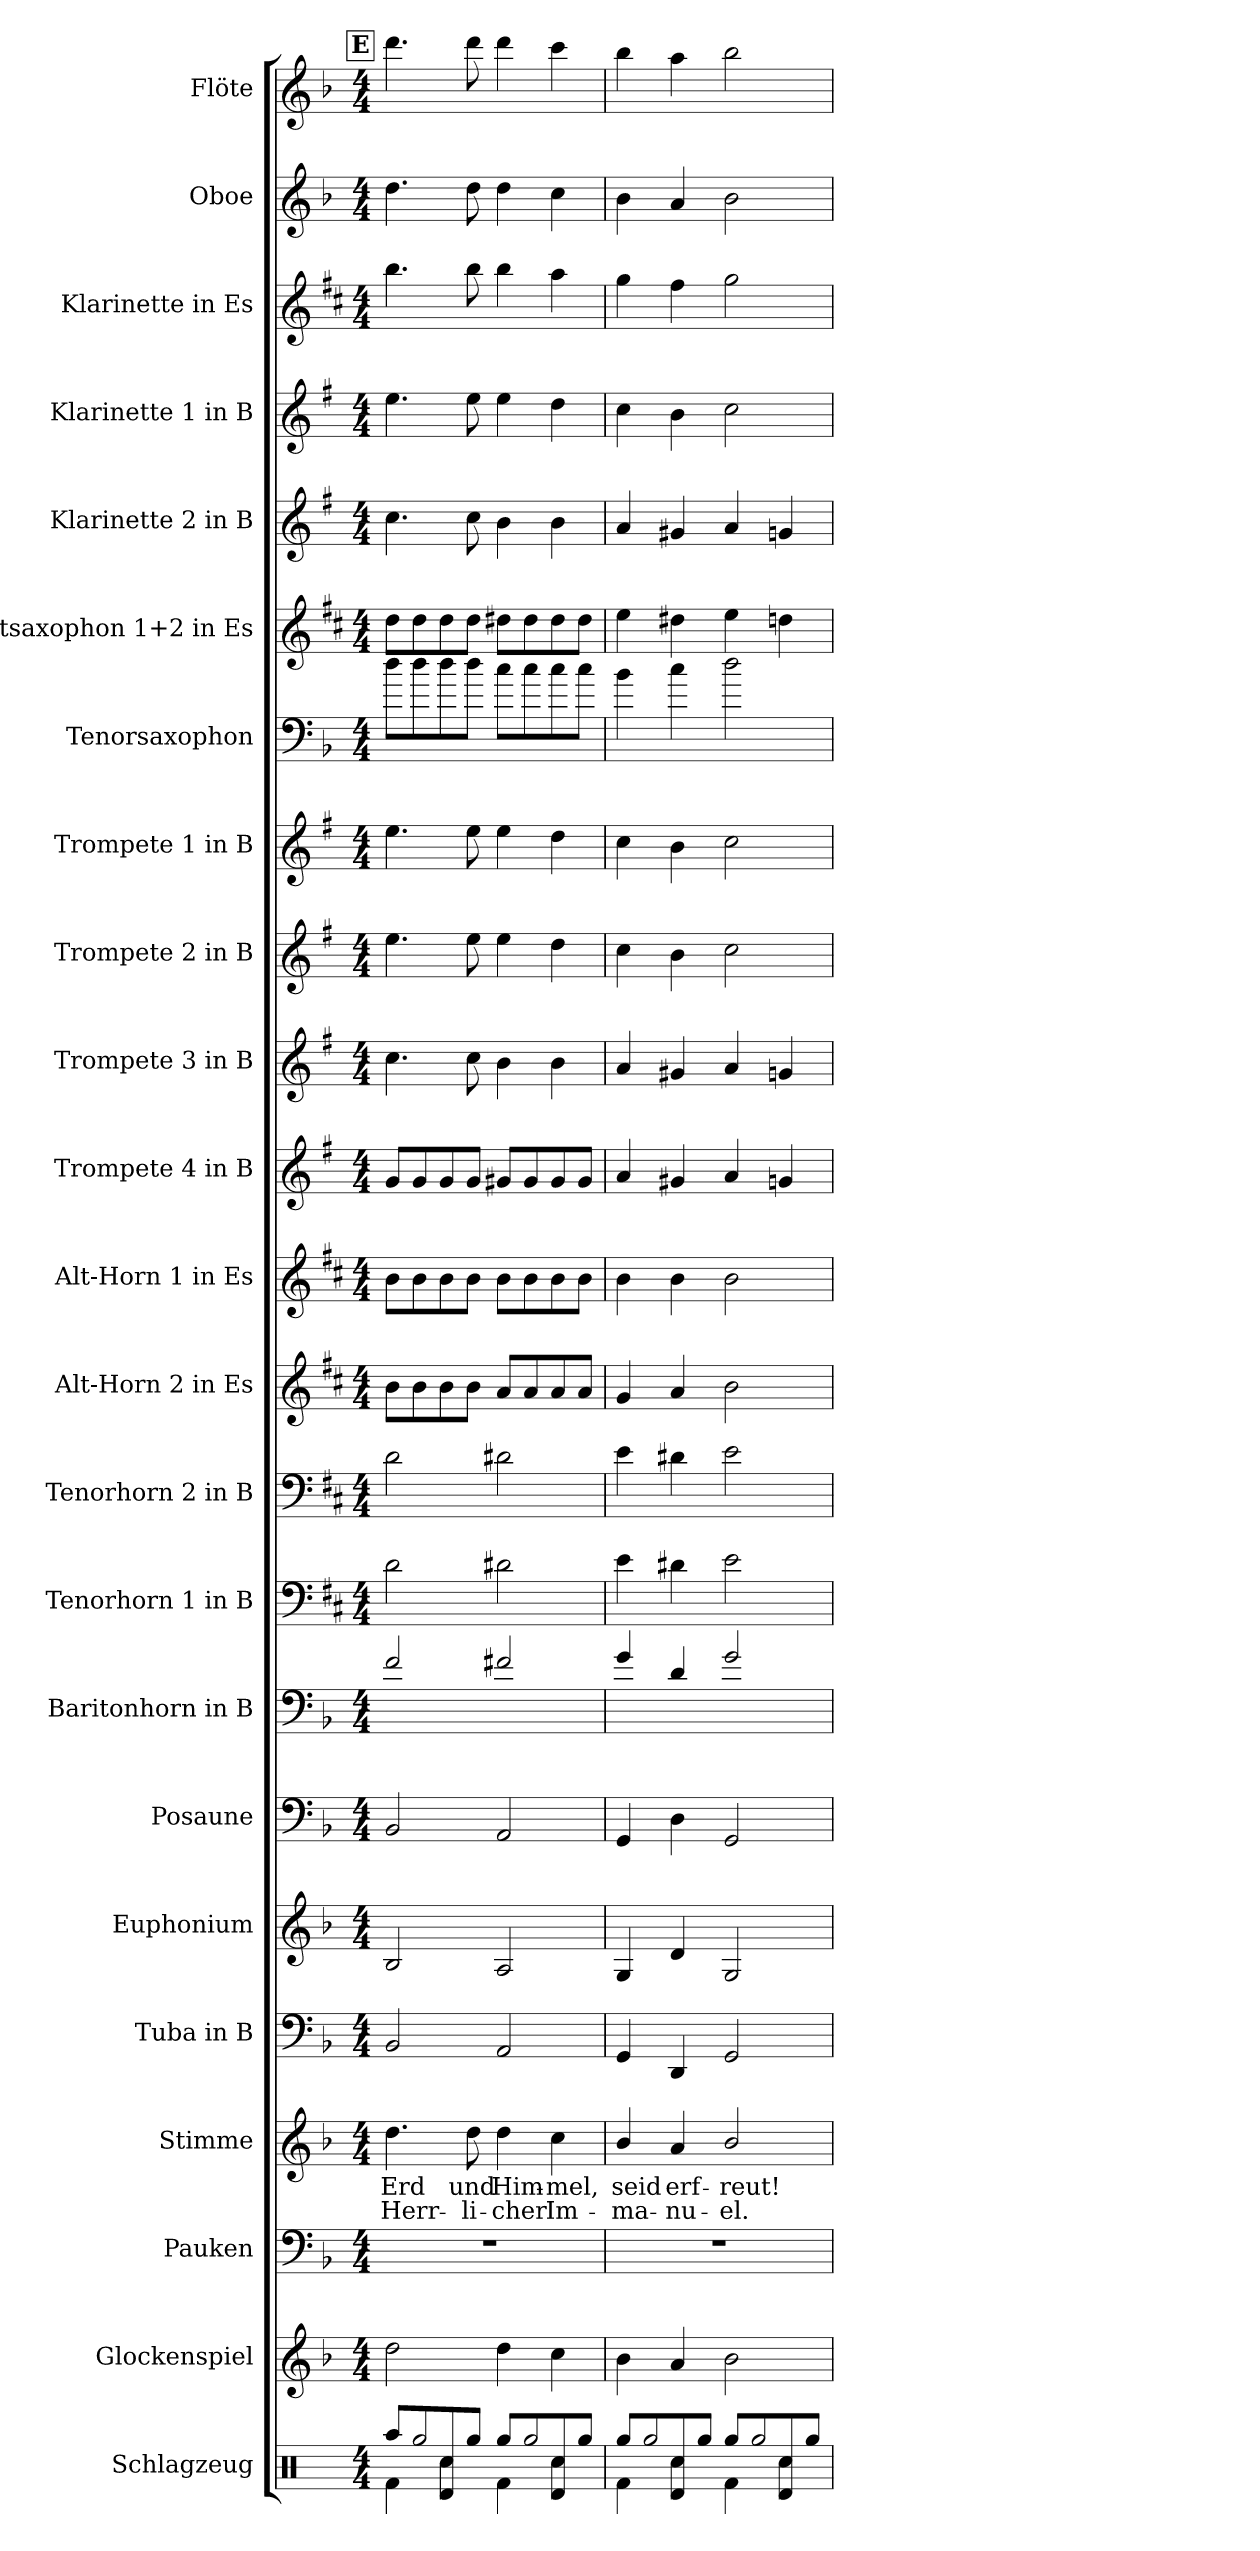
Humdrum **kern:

**kern	**kern	**kern	**kern	**text	**text	**kern	**kern	**kern	**kern	**kern	**kern	**kern	**kern	**kern	**kern	**kern	**kern	**kern	**kern	**kern	**kern	**kern	**kern	**kern
*part23	*part22	*part21	*part20	*part20	*part20	*part19	*part18	*part17	*part16	*part15	*part14	*part13	*part12	*part11	*part10	*part9	*part8	*part7	*part6	*part5	*part4	*part3	*part2	*part1
*staff23	*staff22	*staff21	*staff20	*staff20	*staff20	*staff19	*staff18	*staff17	*staff16	*staff15	*staff14	*staff13	*staff12	*staff11	*staff10	*staff9	*staff8	*staff7	*staff6	*staff5	*staff4	*staff3	*staff2	*staff1
*I"Schlagzeug	*I"Glockenspiel	*I"Pauken	*I"Stimme	*	*	*I"Tuba in B	*I"Euphonium	*I"Posaune	*I"Baritonhorn in B	*I"Tenorhorn  1 in B	*I"Tenorhorn 2 in B	*I"Alt-Horn 2 in Es	*I"Alt-Horn 1 in Es	*I"Trompete 4 in B	*I"Trompete 3 in B	*I"Trompete 2  in B	*I"Trompete 1 in B	*I"Tenorsaxophon	*I"Altsaxophon 1+2 in Es	*I"Klarinette 2  in B	*I"Klarinette 1 in B	*I"Klarinette in Es	*I"Oboe	*I"Flöte
*clefX	*clefG2	*clefF4	*clefG2	*	*	*clefF4	*clefG2	*clefF4	*clefF4	*clefF4	*clefF4	*clefG2	*clefG2	*clefG2	*clefG2	*clefG2	*clefG2	*clefF4	*clefG2	*clefG2	*clefG2	*clefG2	*clefG2	*clefG2
*	*ITrd-14c-24	*	*	*	*	*	*ITrd8c14	*	*ITrd8c14	*ITrd5c9	*ITrd5c9	*ITrd5c9	*ITrd5c9	*ITrd1c2	*ITrd1c2	*ITrd1c2	*ITrd1c2	*ITrd8c14	*ITrd5c9	*ITrd1c2	*ITrd1c2	*ITrd-2c-3	*	*
*k[]	*k[b-]	*k[b-]	*k[b-]	*	*	*k[b-]	*k[b-]	*k[b-]	*k[b-]	*k[b-]	*k[b-]	*k[b-]	*k[b-]	*k[b-]	*k[b-]	*k[b-]	*k[b-]	*k[b-]	*k[b-]	*k[b-]	*k[b-]	*k[b-]	*k[b-]	*k[b-]
*C:	*F:	*F:	*F:	*	*	*F:	*F:	*F:	*F:	*F:	*F:	*F:	*F:	*F:	*F:	*F:	*F:	*F:	*F:	*F:	*F:	*F:	*F:	*F:
*M4/4	*M4/4	*M4/4	*M4/4	*	*	*M4/4	*M4/4	*M4/4	*M4/4	*M4/4	*M4/4	*M4/4	*M4/4	*M4/4	*M4/4	*M4/4	*M4/4	*M4/4	*M4/4	*M4/4	*M4/4	*M4/4	*M4/4	*M4/4
!!LO:REH:place=s1:B:color=#000000:enc=box:fs=14.284:t=E
=21	=21	=21	=21	=21	=21	=21	=21	=21	=21	=21	=21	=21	=21	=21	=21	=21	=21	=21	=21	=21	=21	=21	=21	=21
*^	*	*	*	*	*	*	*	*	*	*	*	*	*	*	*	*	*	*	*	*	*	*	*	*
!	!	!	!	!	!LO:LY:b:color=#000000	!LO:LY:b:color=#000000	!	!	!	!	!	!	!	!	!	!	!	!	!	!	!	!	!	!	!
8Raai/L	4Rfi\	2ddddi\	1r	4.ddi\	Erd	Herr-	2BB-i/	2BB-i/	2BB-i/	2Fi/	2Fi\	2Fi\	8di\L	8di\L	8fi/L	4.b-i\	4.ddi\	4.ddi\	8di\L	8fi\L	4.b-i\	4.ddi\	4.dddi\	4.ddi\	4.dddi\
!LO:N:head=open	!	!	!	!	!	!	!	!	!	!	!	!	!	!	!	!	!	!	!	!	!	!	!	!	!
8Rggi/	.	.	.	.	.	.	.	.	.	.	.	.	8di\	8di\	8fi/	.	.	.	8di\	8fi\	.	.	.	.	.
8Rdi/	4Rcci\	.	.	.	.	.	.	.	.	.	.	.	8di\	8di\	8fi/	.	.	.	8di\	8fi\	.	.	.	.	.
!	!	!	!	!	!LO:LY:b:color=#000000	!LO:LY:b:color=#000000	!	!	!	!	!	!	!	!	!	!	!	!	!	!	!	!	!	!	!
8Rggi/J	.	.	.	8ddi\	und	-li-	.	.	.	.	.	.	8di\J	8di\J	8fi/J	8b-i\	8ddi\	8ddi\	8di\J	8fi\J	8b-i\	8ddi\	8dddi\	8ddi\	8dddi\
!	!	!	!	!	!LO:LY:b:color=#000000	!LO:LY:b:color=#000000	!	!	!	!	!	!	!	!	!	!	!	!	!	!	!	!	!	!	!
8Rggi/L	4Rfi\	4ddddi\	.	4ddi\	Him-	-cher	2AAi/	2AAi/	2AAi/	2F#Xi/	2F#Xi\	2F#Xi\	8ci/L	8di\L	8f#Xi/L	4ai\	4ddi\	4ddi\	8ci\L	8f#Xi\L	4ai\	4ddi\	4dddi\	4ddi\	4dddi\
!LO:N:head=open	!	!	!	!	!	!	!	!	!	!	!	!	!	!	!	!	!	!	!	!	!	!	!	!	!
8Rggi/	.	.	.	.	.	.	.	.	.	.	.	.	8ci/	8di\	8f#i/	.	.	.	8ci\	8f#i\	.	.	.	.	.
!	!	!	!	!	!LO:LY:b:color=#000000	!LO:LY:b:color=#000000	!	!	!	!	!	!	!	!	!	!	!	!	!	!	!	!	!	!	!
8Rdi/	4Rcci\	4cccci\	.	4cci\	-mel,	Im-	.	.	.	.	.	.	8ci/	8di\	8f#i/	4ai\	4cci\	4cci\	8ci\	8f#i\	4ai\	4cci\	4ccci\	4cci\	4ccci\
8Rggi/J	.	.	.	.	.	.	.	.	.	.	.	.	8ci/J	8di\J	8f#i/J	.	.	.	8ci\J	8f#i\J	.	.	.	.	.
=22	=22	=22	=22	=22	=22	=22	=22	=22	=22	=22	=22	=22	=22	=22	=22	=22	=22	=22	=22	=22	=22	=22	=22	=22	=22
!	!	!	!	!	!LO:LY:b:color=#000000	!LO:LY:b:color=#000000	!	!	!	!	!	!	!	!	!	!	!	!	!	!	!	!	!	!	!
8Rggi/L	4Rfi\	4bbb-i\	1r	4b-i/	seid	-ma-	4GGi/	4GGi/	4GGi/	4Gi/	4Gi\	4Gi\	4B-i/	4di\	4gi/	4gi/	4b-i\	4b-i\	4B-i\	4gi\	4gi/	4b-i\	4bb-i\	4b-i\	4bb-i\
!LO:N:head=open	!	!	!	!	!	!	!	!	!	!	!	!	!	!	!	!	!	!	!	!	!	!	!	!	!
8Rggi/	.	.	.	.	.	.	.	.	.	.	.	.	.	.	.	.	.	.	.	.	.	.	.	.	.
!	!	!	!	!	!LO:LY:b:color=#000000	!LO:LY:b:color=#000000	!	!	!	!	!	!	!	!	!	!	!	!	!	!	!	!	!	!	!
8Rdi/	4Rcci\	4aaai/	.	4ai/	erf-	-nu-	4DDi/	4Di/	4Di\	4Di/	4F#Xi\	4F#Xi\	4ci/	4di\	4f#Xi/	4f#Xi/	4ai\	4ai\	4ci\	4f#Xi\	4f#Xi/	4ai\	4aai\	4ai/	4aai\
8Rggi/J	.	.	.	.	.	.	.	.	.	.	.	.	.	.	.	.	.	.	.	.	.	.	.	.	.
!	!	!	!	!	!LO:LY:b:color=#000000	!LO:LY:b:color=#000000	!	!	!	!	!	!	!	!	!	!	!	!	!	!	!	!	!	!	!
8Rggi/L	4Rfi\	2bbb-i\	.	2b-i/	-reut!	-el.	2GGi/	2GGi/	2GGi/	2Gi/	2Gi\	2Gi\	2di\	2di\	4gi/	4gi/	2b-i\	2b-i\	2di\	4gi\	4gi/	2b-i\	2bb-i\	2b-i\	2bb-i\
!LO:N:head=open	!	!	!	!	!	!	!	!	!	!	!	!	!	!	!	!	!	!	!	!	!	!	!	!	!
8Rggi/	.	.	.	.	.	.	.	.	.	.	.	.	.	.	.	.	.	.	.	.	.	.	.	.	.
8Rdi/	4Rcci\	.	.	.	.	.	.	.	.	.	.	.	.	.	4fni/	4fni/	.	.	.	4fni\	4fni/	.	.	.	.
8Rggi/J	.	.	.	.	.	.	.	.	.	.	.	.	.	.	.	.	.	.	.	.	.	.	.	.	.
*v	*v	*	*	*	*	*	*	*	*	*	*	*	*	*	*	*	*	*	*	*	*	*	*	*	*
=	=	=	=	=	=	=	=	=	=	=	=	=	=	=	=	=	=	=	=	=	=	=	=	=
*-	*-	*-	*-	*-	*-	*-	*-	*-	*-	*-	*-	*-	*-	*-	*-	*-	*-	*-	*-	*-	*-	*-	*-	*-
